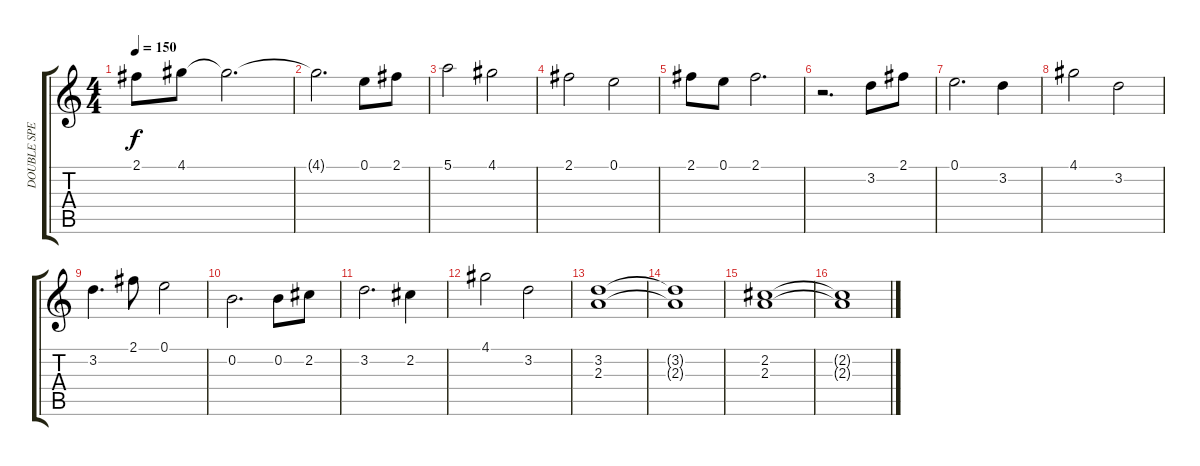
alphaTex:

\track ("DOUBLE SPEED GUIT" "DOUBLE SPE") {instrument acousticguitarnylon}
\staff {score tabs}
\tuning (E4 B3 G3 D3 A2 E2) {hide}
\ts (4 4)
\tempo 150
\clef g2
\ks c
2.1.8{dy f} 4.1.8 4.1{t}.2{d} |
4.1{t}.2{d} 0.1.8 2.1.8 |
5.1.2 4.1.2 |
2.1.2 0.1.2 |
2.1.8 0.1.8 2.1.2{d} |
r.2{d} 3.2.8 2.1.8 |
0.1.2{d} 3.2.4 |
4.1.2 3.2.2 |
3.2.4{d} 2.1.8 0.1.2 |
0.2.2{d} 0.2.8 2.2.8 |
3.2.2{d} 2.2.4 |
4.1.2 3.2.2 |
(3.2 2.3).1 |
(3.2{t} 2.3{t}).1 |
(2.2 2.3).1 |
(2.2{t} 2.3{t}).1
